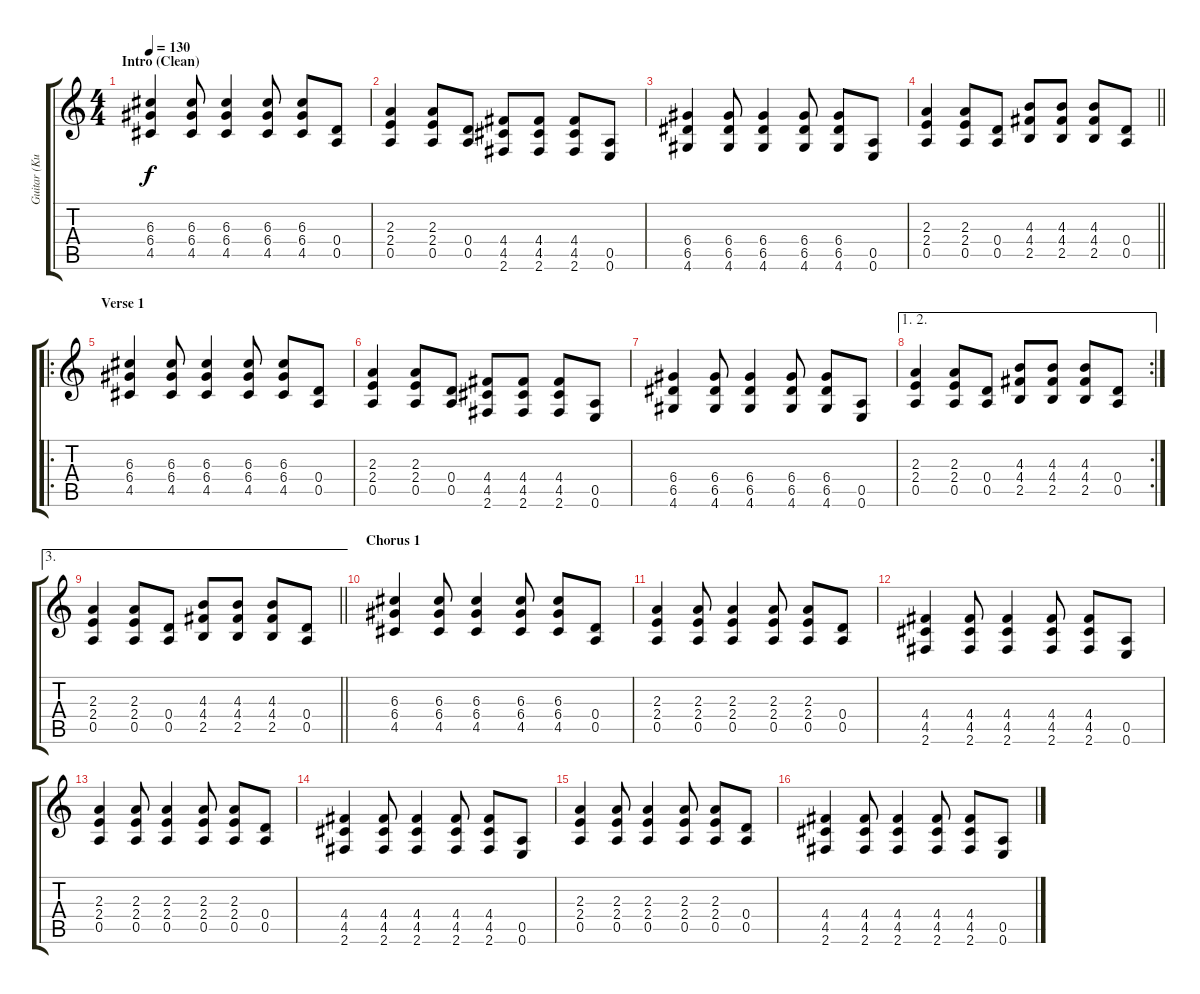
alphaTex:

\track ("Guitar (Kurt)" "Guitar (Ku") {instrument overdrivenguitar}
\staff {score tabs}
\tuning (E4 B3 G3 D3 A2 E2) {hide}
\ts (4 4)
\section ("" "Intro (Clean)")
\tempo 130
\clef g2
\ks c
(6.3 6.4 4.5).4{dy f volume 6 balance 2 instrument electricguitarclean} (6.3 6.4 4.5).8 (6.3 6.4 4.5).4 (6.3 6.4 4.5).8 (6.3 6.4 4.5).8 (0.4 0.5).8 |
(2.3 2.4 0.5).4 (2.3 2.4 0.5).8 (0.4 0.5).8 (4.4 4.5 2.6).8 (4.4 4.5 2.6).8 (4.4 4.5 2.6).8 (0.5 0.6).8 |
(6.4 6.5 4.6).4 (6.4 6.5 4.6).8 (6.4 6.5 4.6).4 (6.4 6.5 4.6).8 (6.4 6.5 4.6).8 (0.5 0.6).8 |
\barLineRight lightlight
(2.3 2.4 0.5).4 (2.3 2.4 0.5).8 (0.4 0.5).8 (4.3 4.4 2.5).8 (4.3 4.4 2.5).8 (4.3 4.4 2.5).8 (0.4 0.5).8 |
\ro
\section ("" "Verse 1")
(6.3 6.4 4.5).4{volume 13 balance 8 instrument overdrivenguitar} (6.3 6.4 4.5).8 (6.3 6.4 4.5).4 (6.3 6.4 4.5).8 (6.3 6.4 4.5).8 (0.4 0.5).8 |
(2.3 2.4 0.5).4 (2.3 2.4 0.5).8 (0.4 0.5).8 (4.4 4.5 2.6).8 (4.4 4.5 2.6).8 (4.4 4.5 2.6).8 (0.5 0.6).8 |
(6.4 6.5 4.6).4 (6.4 6.5 4.6).8 (6.4 6.5 4.6).4 (6.4 6.5 4.6).8 (6.4 6.5 4.6).8 (0.5 0.6).8 |
\ae (1 2)
\rc 2
(2.3 2.4 0.5).4 (2.3 2.4 0.5).8 (0.4 0.5).8 (4.3 4.4 2.5).8 (4.3 4.4 2.5).8 (4.3 4.4 2.5).8 (0.4 0.5).8 |
\ae 3
\barLineRight lightlight
(2.3 2.4 0.5).4 (2.3 2.4 0.5).8 (0.4 0.5).8 (4.3 4.4 2.5).8 (4.3 4.4 2.5).8 (4.3 4.4 2.5).8 (0.4 0.5).8 |
\section ("" "Chorus 1")
(6.3 6.4 4.5).4 (6.3 6.4 4.5).8 (6.3 6.4 4.5).4 (6.3 6.4 4.5).8 (6.3 6.4 4.5).8 (0.4 0.5).8 |
(2.3 2.4 0.5).4 (2.3 2.4 0.5).8 (2.3 2.4 0.5).4 (2.3 2.4 0.5).8 (2.3 2.4 0.5).8 (0.4 0.5).8 |
(4.4 4.5 2.6).4 (4.4 4.5 2.6).8 (4.4 4.5 2.6).4 (4.4 4.5 2.6).8 (4.4 4.5 2.6).8 (0.5 0.6).8 |
(2.3 2.4 0.5).4 (2.3 2.4 0.5).8 (2.3 2.4 0.5).4 (2.3 2.4 0.5).8 (2.3 2.4 0.5).8 (0.4 0.5).8 |
(4.4 4.5 2.6).4 (4.4 4.5 2.6).8 (4.4 4.5 2.6).4 (4.4 4.5 2.6).8 (4.4 4.5 2.6).8 (0.5 0.6).8 |
(2.3 2.4 0.5).4 (2.3 2.4 0.5).8 (2.3 2.4 0.5).4 (2.3 2.4 0.5).8 (2.3 2.4 0.5).8 (0.4 0.5).8 |
(4.4 4.5 2.6).4 (4.4 4.5 2.6).8 (4.4 4.5 2.6).4 (4.4 4.5 2.6).8 (4.4 4.5 2.6).8 (0.5 0.6).8
